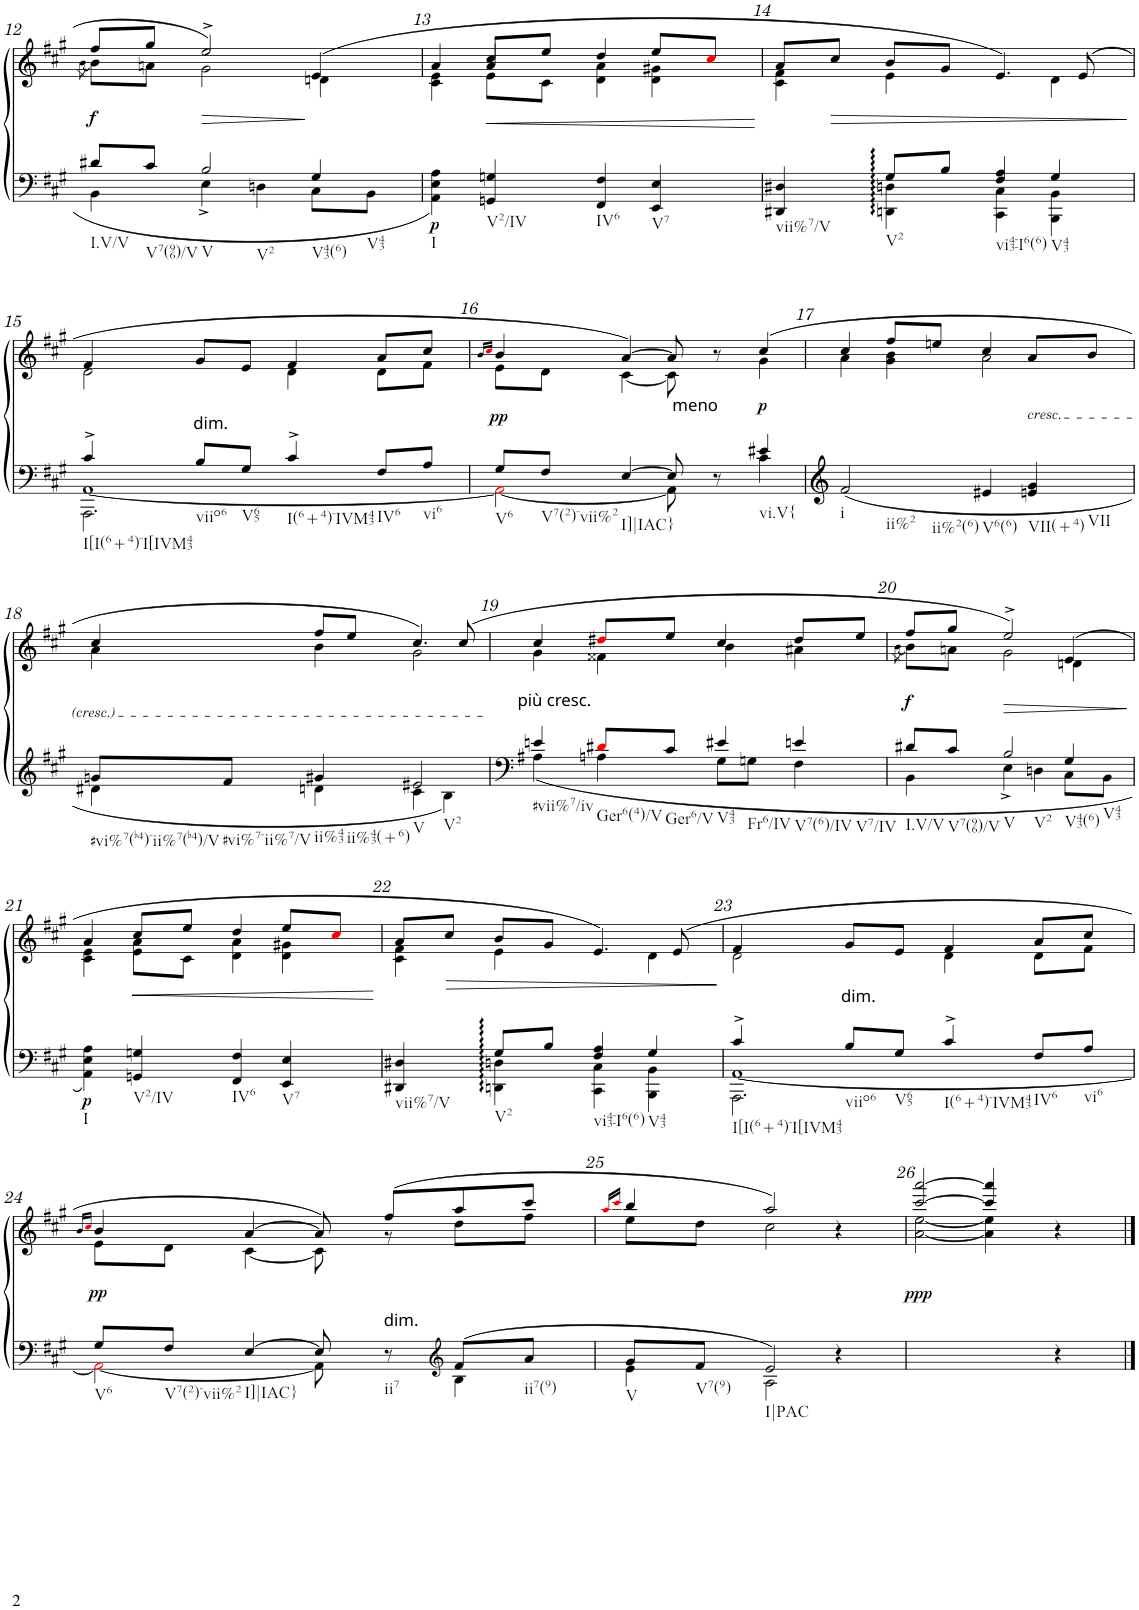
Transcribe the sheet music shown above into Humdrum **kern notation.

**kern	**kern	**dynam
*part1	*part1	*part1
*staff2	*staff1	*staff1/2
*I"Klavier	*	*
*I'Klav.	*	*
!!LO:PB:g=z
*clefF4	*clefG2	*
*k[f#c#g#]	*k[f#c#g#]	*
*A:	*A:	*
*M4/4	*M4/4	*
*met(c)	*met(c)	*
=12	=12	=12
*	*^	*
.	.	[8qb\	.
*^	*	*	*
!LO:TX:b:t=I.V/V	!	!	!	!
!	!	!	!	!LO:DY:b
8d#X/L	4BB\	8ff#/L	8b\L]	f
!LO:TX:b:t=V7(96)/V	!	!	!	!
8c#/J	.	8gg#/J	8an\J	.
!LO:TX:b:t=V	!	!	!	!
!LO:TX:b:t=V2	!	!	!	!
!	!	!	!	!LO:HP:b
2B/	4E^\	2ee^/	2g#\	>
.	4Dn\	.	.	.
!LO:TX:b:t=V43(6)	!	!	!	!
!LO:TX:b:t=V43	!	!	!	!
4G#/	8C#\L	(4e/	4dn\	]
.	8BB\J	.	.	.
=13	=13	=13	=13	=13
*	*	*^	*^	*
!LO:TX:b:t=I	!	!	!	!	!	!
!	!	!	!	!	!	!LO:DY:b=2
*v	*v	*	*	*	*	*
4AA\ 4E\ 4A\	4a/	4c#\ 4e\	4ryy	4ryy	p
!LO:TX:b:t=V2/IV	!	!	!	!	!
!	!	!	!	!	!LO:HP:b
4GGn/ 4Gn/	8cc#/L	8e\L	4a/	4ryy	<
.	8ee/J	8c#\J	.	.	.
!LO:TX:b:t=IV6	!	!	!	!	!
4FF#/ 4F#/	4dd/	4d\ 4a\	2ryy	2ryy	.
!LO:TX:b:t=V7	!	!	!	!	!
4EE/ 4E/	8ee/L	4d\ 4g#X\	.	.	.
.	8cc#i/J	.	.	.	.
*	*v	*v	*v	*v	*
.	.	[
=14	=14	=14
*^	*^	*
!LO:TX:b:t=vii%7/V	!	!	!	!
4DD#X/ 4D#X/	4ryy	8a/L	4c#\ 4f#\	.
!	!	!	!	!LO:HP:b
.	.	8cc#/J	.	>
!LO:TX:b:t=V2	!	!	!	!
8G#/L	4DDn\:: 4Dn\::	8b/L	4e\	.
8B/J	.	8g#/J	.	.
!LO:TX:b:t=vi43-I6(6)	!	!	!	!
4F#/ 4A/	4CC#\ 4C#\	4.e/)	4ryy	.
!LO:TX:b:t=V43	!	!	!	!
4G#/	4BBB\ 4BB\	.	4d\	.
.	.	(8e/	.	.
*v	*v	*	*	*
*	*v	*v	*
.	.	]
!!LO:LB:g=z
=15	=15	=15
*^	*^	*
*	*^	*	*	*
!LO:TX:b:t=I[I(6+4)-I[IVM43	!	!	!	!	!
4c#^/	[1AA	2.AAA\	4f#/	2d\	.
!LO:TX:a:t=dim.	!	!	!	!	!
!LO:TX:b:t=viio6	!	!	!	!	!
8B/L	.	.	8g#/L	.	.
!LO:TX:b:t=V65	!	!	!	!	!
8G#/J	.	.	8e/J	.	.
!LO:TX:b:t=I(6+4)-IVM43	!	!	!	!	!
4c#^/	.	.	4f#/	4d\	.
!LO:TX:b:t=IV6	!	!	!	!	!
8F#/L	.	4ryy	8a/L	8d\L	.
!LO:TX:b:t=vi6	!	!	!	!	!
8A/J	.	.	8cc#/J	8f#\J	.
*v	*v	*v	*	*	*
=16	=16	=16	=16
.	16qb/LL	.	.
.	16qcc#i/JJ	.	.
*^	*	*	*
!LO:TX:b:t=V6	!	!	!	!
!	!	!	!	!LO:DY:b
8G#/L	2AAi\_	4b/	8e\L	pp
!LO:TX:b:t=V7(2)-vii%2	!	!	!	!
8F#/J	.	.	8d\J	.
!LO:TX:b:t=I]|IAC}	!	!	!	!
[4E/	.	[4a/)	[4c#\	.
!	!	!LO:TX:b:t=meno	!	!
8E/]	8AA\]	8a/]	8c#\]	.
8r	8ryy	8r	8ryy	.
!LO:TX:b:t=vi.V{	!	!	!	!
!	!	!	!	!LO:DY:b
4e#X/	4c#\	(4cc#/	4g#\	p
=17	=17	=17	=17	=17
!LO:TX:b:t=i	!	!	!	!
!LO:TX:b:t=ii%2	!	!	!	!
!LO:TX:b:t=ii%2(6)	!	!	!	!
*v	*v	*	*	*
2f#/	4cc#/	4a\	.
.	8ff#/L	4g#\ 4b\	.
.	8een/J	.	.
!LO:TX:b:t=V6(6)	!	!	!
4e#X/	4cc#/	2a\	.
!	!LO:TX:b:i:t=cresc.	!	!
!LO:TX:b:t=VII(+4)	!	!	!
!LO:TX:b:t=VII	!	!	!
4en/ 4g#/	8a/L	.	.
.	8b/J	.	.
!!LO:LB:g=z	!!
=18	=18	=18	=18
*^	*	*	*
!LO:TX:b:t=#vi%7(b4)-ii%7(b4)/V	!	!	!	!
8gn/L	4d#X\	4cc#/	4a\	.
!LO:TX:b:t=#vi%7-ii%7/V	!	!	!	!
8f#/J	.	.	.	.
!LO:TX:b:t=ii%43	!	!	!	!
!LO:TX:b:t=ii%43(+6)	!	!	!	!
4g#X/	4dn\	8ff#/L	4b\	.
.	.	8ee/J	.	.
!LO:TX:b:t=V	!	!	!	!
!LO:TX:b:t=V2	!	!	!	!
2e#X/	4c#\	4.cc#/)	2g#\	.
.	4B\	.	.	.
.	.	(8cc#/	.	.
=19	=19	=19	=19	=19
!	!	!LO:TX:b:t=più cresc.	!	!
!LO:TX:b:t=#vii%7/iv	!	!	!	!
4en/	4A#X\	4cc#/	4g#\	.
!LO:TX:b:t=Ger6(4)/V	!	!	!	!
8d#Xi/L	4An\	8dd#Xi/L	4f##X\	.
!LO:TX:b:t=Ger6/V	!	!	!	!
8c#/J	.	8ee/J	.	.
!LO:TX:b:t=V43	!	!	!	!
!LO:TX:b:t=Fr6/IV	!	!	!	!
4e#X/	8G#\L	4cc#/	4b\	.
.	8Gn\J	.	.	.
!LO:TX:b:t=V7(6)/IV	!	!	!	!
!LO:TX:b:t=V7/IV	!	!	!	!
4en/	4F#\	8dd#/L	4a#X\	.
.	.	8ee/J	.	.
=20	=20	=20	=20	=20
.	.	.	[8qb\	.
!LO:TX:b:t=I.V/V	!	!	!	!
!	!	!	!	!LO:DY:b
8d#X/L	4BB\	8ff#/L	8b\L]	f
!LO:TX:b:t=V7(96)/V	!	!	!	!
8c#/J	.	8gg#/J	8an\J	.
!LO:TX:b:t=V	!	!	!	!
!LO:TX:b:t=V2	!	!	!	!
!	!	!	!	!LO:HP:b
2B/	4E^\	2ee^/)	2g#\	>
.	4Dn\	.	.	.
!LO:TX:b:t=V43(6)	!	!	!	!
!LO:TX:b:t=V43	!	!	!	!
4G#/	8C#\L	(4e/	4dn\	.
.	8BB\J	.	.	.
*v	*v	*	*	*
*	*v	*v	*
.	.	]
!!LO:LB:g=z
=21	=21	=21
*	*^	*
*	*	*^	*
!LO:TX:b:t=I	!	!	!	!
!	!	!	!	!LO:DY:b=2
4AA\ 4E\ 4A\	4a/	4c#\ 4e\	4ryy	p
!LO:TX:b:t=V2/IV	!	!	!	!
!	!	!	!	!LO:HP:b
4GGn/ 4Gn/	8cc#/L	8e\L	4a\	<
.	8ee/J	8c#\J	.	.
!LO:TX:b:t=IV6	!	!	!	!
4FF#/ 4F#/	4dd/	4d\ 4a\	2ryy	.
!LO:TX:b:t=V7	!	!	!	!
4EE/ 4E/	8ee/L	4d\ 4g#X\	.	.
.	8cc#i/J	.	.	.
*	*v	*v	*v	*
.	.	[
=22	=22	=22
*^	*^	*
!LO:TX:b:t=vii%7/V	!	!	!	!
4DD#X/ 4D#X/	4ryy	8a/L	4c#\ 4f#\	.
!	!	!	!	!LO:HP:b
.	.	8cc#/J	.	>
!LO:TX:b:t=V2	!	!	!	!
8G#/L	4DDn\:: 4Dn\::	8b/L	4e\	.
8B/J	.	8g#/J	.	.
!LO:TX:b:t=vi43-I6(6)	!	!	!	!
4F#/ 4A/	4CC#\ 4C#\	4.e/)	4ryy	.
!LO:TX:b:t=V43	!	!	!	!
4G#/	4BBB\ 4BB\	.	4d\	.
.	.	(8e/	.	.
*v	*v	*	*	*
*	*v	*v	*
.	.	]
=23	=23	=23
*^	*^	*
*	*^	*	*	*
!LO:TX:b:t=I[I(6+4)-I[IVM43	!	!	!	!	!
4c#^/	[1AA	2.AAA\	4f#/	2d\	.
!LO:TX:a:t=dim.	!	!	!	!	!
!LO:TX:b:t=viio6	!	!	!	!	!
8B/L	.	.	8g#/L	.	.
!LO:TX:b:t=V65	!	!	!	!	!
8G#/J	.	.	8e/J	.	.
!LO:TX:b:t=I(6+4)-IVM43	!	!	!	!	!
4c#^/	.	.	4f#/	4d\	.
!LO:TX:b:t=IV6	!	!	!	!	!
8F#/L	.	4ryy	8a/L	8d\L	.
!LO:TX:b:t=vi6	!	!	!	!	!
8A/J	.	.	8cc#/J	8f#\J	.
*v	*v	*v	*	*	*
!!LO:LB:g=z	!!
=24	=24	=24	=24
.	16qb/LL	.	.
.	16qcc#i/JJ	.	.
*^	*	*	*
!LO:TX:b:t=V6	!	!	!	!
!	!	!	!	!LO:DY:b
8G#/L	2AAi\_	4b/	8e\L	pp
!LO:TX:b:t=V7(2)-vii%2	!	!	!	!
8F#/J	.	.	8d\J	.
!LO:TX:b:t=I]|IAC}	!	!	!	!
[4E/	.	[4a/	[4c#\	.
8E/]	8AA\]	8a/])	8c#\]	.
!LO:TX:a:t=dim.	!	!	!	!
!LO:TX:b:t=ii7	!	!	!	!
8r	8ryy	(8ff#/L	8r	.
*clefG2	*	*	*	*
8f#/L	4B\	8aa/	8dd\L	.
!LO:TX:b:t=ii7(9)	!	!	!	!
8a/J	.	8ccc#/J	8ff#\J	.
=25	=25	=25	=25	=25
.	.	16qaai/LL	.	.
.	.	16qccc#i/JJ	.	.
!LO:TX:b:t=V	!	!	!	!
8g#/L	4e\	4bb/	8ee\L	.
!LO:TX:b:t=V7(9)	!	!	!	!
8f#/J	.	.	8dd\J	.
!LO:TX:b:t=I|PAC	!	!	!	!
2e/	2A\	2aa/)	2cc#\	.
4r	4ryy	4r	4ryy	.
=26	=26	=26	=26	=26
!	!	!	!	!LO:DY:b
*v	*v	*	*	*
2.ryy	[2ccc#/ [2aaa/	[2a\ [2ee\	ppp
.	4ccc#/] 4aaa/]	4a\] 4ee\]	.
4r	4r	4ryy	.
*	*v	*v	*
==	==	==
*-	*-	*-
